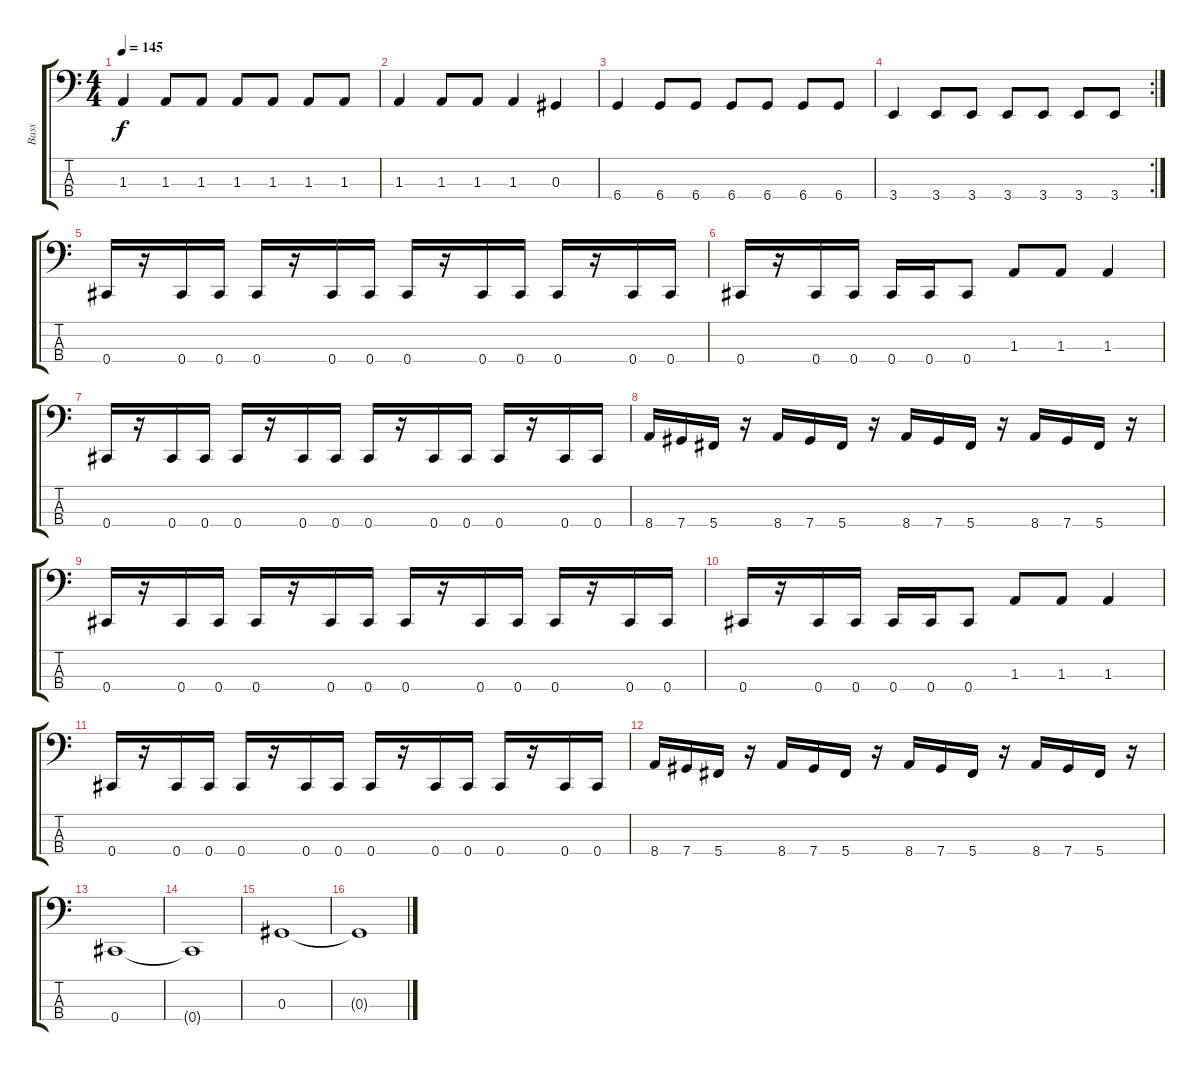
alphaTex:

\track ("Bass" "Bass") {instrument electricbasspick}
\staff {score tabs}
\tuning (Gb2 Db2 Ab1 Db1) {hide}
\ts (4 4)
\tempo 145
\clef f4
\ks c
1.3.4{dy f} 1.3.8 1.3.8 1.3.8 1.3.8 1.3.8 1.3.8 |
1.3.4 1.3.8 1.3.8 1.3.4 0.3.4 |
6.4.4 6.4.8 6.4.8 6.4.8 6.4.8 6.4.8 6.4.8 |
\rc 2
3.4.4 3.4.8 3.4.8 3.4.8 3.4.8 3.4.8 3.4.8 |
0.4.16 r.16 0.4.16 0.4.16 0.4.16 r.16 0.4.16 0.4.16 0.4.16 r.16 0.4.16 0.4.16 0.4.16 r.16 0.4.16 0.4.16 |
0.4.16 r.16 0.4.16 0.4.16 0.4.16 0.4.16 0.4.8 1.3.8 1.3.8 1.3.4 |
0.4.16 r.16 0.4.16 0.4.16 0.4.16 r.16 0.4.16 0.4.16 0.4.16 r.16 0.4.16 0.4.16 0.4.16 r.16 0.4.16 0.4.16 |
8.4.16 7.4.16 5.4.16 r.16 8.4.16 7.4.16 5.4.16 r.16 8.4.16 7.4.16 5.4.16 r.16 8.4.16 7.4.16 5.4.16 r.16 |
0.4.16 r.16 0.4.16 0.4.16 0.4.16 r.16 0.4.16 0.4.16 0.4.16 r.16 0.4.16 0.4.16 0.4.16 r.16 0.4.16 0.4.16 |
0.4.16 r.16 0.4.16 0.4.16 0.4.16 0.4.16 0.4.8 1.3.8 1.3.8 1.3.4 |
0.4.16 r.16 0.4.16 0.4.16 0.4.16 r.16 0.4.16 0.4.16 0.4.16 r.16 0.4.16 0.4.16 0.4.16 r.16 0.4.16 0.4.16 |
8.4.16 7.4.16 5.4.16 r.16 8.4.16 7.4.16 5.4.16 r.16 8.4.16 7.4.16 5.4.16 r.16 8.4.16 7.4.16 5.4.16 r.16 |
0.4.1 |
0.4{t}.1 |
0.3.1 |
0.3{t}.1
